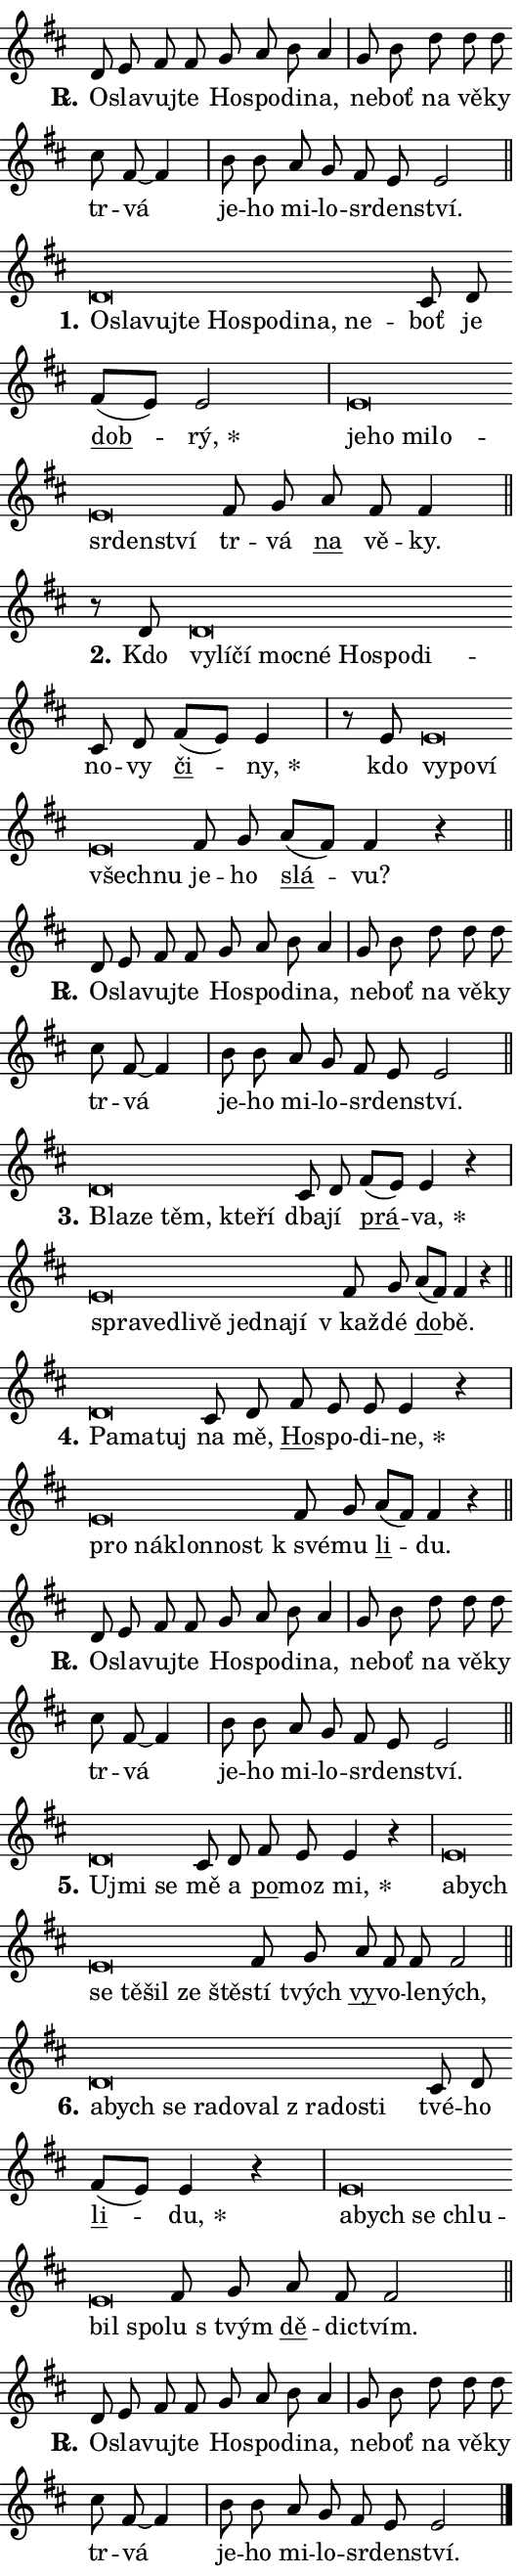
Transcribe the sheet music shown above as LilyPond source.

\version "2.24.0"
\header { tagline = "" }
\paper {
  indent = 0\cm
  top-margin = 0\cm
  right-margin = 0.13\cm % to fit lyric hyphens
  bottom-margin = 0\cm
  left-margin = 0\cm
  paper-width = 9\cm
  page-breaking = #ly:one-page-breaking
  system-system-spacing.basic-distance = #11
  score-system-spacing.basic-distance = #11
  ragged-last = ##f
}


%% Author: Thomas Morley
%% https://lists.gnu.org/archive/html/lilypond-user/2020-05/msg00002.html
#(define (line-position grob)
"Returns position of @var[grob} in current system:
   @code{'start}, if at first time-step
   @code{'end}, if at last time-step
   @code{'middle} otherwise
"
  (let* ((col (ly:item-get-column grob))
         (ln (ly:grob-object col 'left-neighbor))
         (rn (ly:grob-object col 'right-neighbor))
         (col-to-check-left (if (ly:grob? ln) ln col))
         (col-to-check-right (if (ly:grob? rn) rn col))
         (break-dir-left
           (and
             (ly:grob-property col-to-check-left 'non-musical #f)
             (ly:item-break-dir col-to-check-left)))
         (break-dir-right
           (and
             (ly:grob-property col-to-check-right 'non-musical #f)
             (ly:item-break-dir col-to-check-right))))
        (cond ((eqv? 1 break-dir-left) 'start)
              ((eqv? -1 break-dir-right) 'end)
              (else 'middle))))

#(define (tranparent-at-line-position vctor)
  (lambda (grob)
  "Relying on @code{line-position} select the relevant enry from @var{vctor}.
Used to determine transparency,"
    (case (line-position grob)
      ((end) (not (vector-ref vctor 0)))
      ((middle) (not (vector-ref vctor 1)))
      ((start) (not (vector-ref vctor 2))))))

noteHeadBreakVisibility =
#(define-music-function (break-visibility)(vector?)
"Makes @code{NoteHead}s transparent relying on @var{break-visibility}"
#{
  \override NoteHead.transparent =
    #(tranparent-at-line-position break-visibility)
#})

#(define delete-ledgers-for-transparent-note-heads
  (lambda (grob)
    "Reads whether a @code{NoteHead} is transparent.
If so this @code{NoteHead} is removed from @code{'note-heads} from
@var{grob}, which is supposed to be @code{LedgerLineSpanner}.
As a result ledgers are not printed for this @code{NoteHead}"
    (let* ((nhds-array (ly:grob-object grob 'note-heads))
           (nhds-list
             (if (ly:grob-array? nhds-array)
                 (ly:grob-array->list nhds-array)
                 '()))
           ;; Relies on the transparent-property being done before
           ;; Staff.LedgerLineSpanner.after-line-breaking is executed.
           ;; This is fragile ...
           (to-keep
             (remove
               (lambda (nhd)
                 (ly:grob-property nhd 'transparent #f))
               nhds-list)))
      ;; TODO find a better method to iterate over grob-arrays, similiar
      ;; to filter/remove etc for lists
      ;; For now rebuilt from scratch
      (set! (ly:grob-object grob 'note-heads)  '())
      (for-each
        (lambda (nhd)
          (ly:pointer-group-interface::add-grob grob 'note-heads nhd))
        to-keep))))

squashNotes = {
  \override NoteHead.X-extent = #'(-0.2 . 0.2)
  \override NoteHead.Y-extent = #'(-0.75 . 0)
  \override NoteHead.stencil =
    #(lambda (grob)
       (let ((pos (ly:grob-property grob 'staff-position)))
         (begin
           (if (< pos -7) (display "ERROR: Lower brevis then expected\n") (display ""))
           (if (<= pos -6) ly:text-interface::print ly:note-head::print))))
}
unSquashNotes = {
  \revert NoteHead.X-extent
  \revert NoteHead.Y-extent
  \revert NoteHead.stencil
}

hideNotes = \noteHeadBreakVisibility #begin-of-line-visible
unHideNotes = \noteHeadBreakVisibility #all-visible

% work-around for resetting accidentals
% https://lilypond.org/doc/v2.23/Documentation/notation/displaying-rhythms#unmetered-music
cadenzaMeasure = {
  \cadenzaOff
  \partial 1024 s1024
  \cadenzaOn
}

#(define-markup-command (accent layout props text) (markup?)
  "Underline accented syllable"
  (interpret-markup layout props
    #{\markup \override #'(offset . 4.3) \underline { #text }#}))

responsum = \markup \concat {
  "R" \hspace #-1.05 \path #0.1 #'((moveto 0 0.07) (lineto 0.9 0.8)) \hspace #0.05 "."
}

spaceSize = #0.6828661417322834 % exact space size for TeX Gyre Schola

\layout {
  \context {
    \Staff
    \remove "Time_signature_engraver"
    \override LedgerLineSpanner.after-line-breaking = #delete-ledgers-for-transparent-note-heads
  }
  \context {
    \Lyrics {
      \override LyricSpace.minimum-distance = \spaceSize
      \override LyricText.font-name = #"TeX Gyre Schola"
      \override LyricText.font-size = 1
      \override StanzaNumber.font-name = #"TeX Gyre Schola Bold"
      \override StanzaNumber.font-size = 1
    }
  }
  \context {
    \Score 
    \override NoteHead.text =
      #(lambda (grob) 
        (let ((pos (ly:grob-property grob 'staff-position)))
          #{\markup {
            \combine
              \halign #-0.55 \raise #(if (= pos -6) 0 0.5) \override #'(thickness . 2) \draw-line #'(3.2 . 0)
              \musicglyph "noteheads.sM1"
          }#}))
  }
}

% magnetic-lyrics.ily
%
%   written by
%     Jean Abou Samra <jean@abou-samra.fr>
%     Werner Lemberg <wl@gnu.org>
%
%   adapted by
%     Jiri Hon <jiri.hon@gmail.com>
%
% Version 2022-Apr-15

% https://www.mail-archive.com/lilypond-user@gnu.org/msg149350.html

#(define (Left_hyphen_pointer_engraver context)
   "Collect syllable-hyphen-syllable occurrences in lyrics and store
them in properties.  This engraver only looks to the left.  For
example, if the lyrics input is @code{foo -- bar}, it does the
following.

@itemize @bullet
@item
Set the @code{text} property of the @code{LyricHyphen} grob between
@q{foo} and @q{bar} to @code{foo}.

@item
Set the @code{left-hyphen} property of the @code{LyricText} grob with
text @q{foo} to the @code{LyricHyphen} grob between @q{foo} and
@q{bar}.
@end itemize

Use this auxiliary engraver in combination with the
@code{lyric-@/text::@/apply-@/magnetic-@/offset!} hook."
   (let ((hyphen #f)
         (text #f))
     (make-engraver
      (acknowledgers
       ((lyric-syllable-interface engraver grob source-engraver)
        (set! text grob)))
      (end-acknowledgers
       ((lyric-hyphen-interface engraver grob source-engraver)
        ;(when (not (grob::has-interface grob 'lyric-space-interface))
          (set! hyphen grob)));)
      ((stop-translation-timestep engraver)
       (when (and text hyphen)
         (ly:grob-set-object! text 'left-hyphen hyphen))
       (set! text #f)
       (set! hyphen #f)))))

#(define (lyric-text::apply-magnetic-offset! grob)
   "If the space between two syllables is less than the value in
property @code{LyricText@/.details@/.squash-threshold}, move the right
syllable to the left so that it gets concatenated with the left
syllable.

Use this function as a hook for
@code{LyricText@/.after-@/line-@/breaking} if the
@code{Left_@/hyphen_@/pointer_@/engraver} is active."
   (let ((hyphen (ly:grob-object grob 'left-hyphen #f)))
     (when hyphen
       (let ((left-text (ly:spanner-bound hyphen LEFT)))
         (when (grob::has-interface left-text 'lyric-syllable-interface)
           (let* ((common (ly:grob-common-refpoint grob left-text X))
                  (this-x-ext (ly:grob-extent grob common X))
                  (left-x-ext
                   (begin
                     ;; Trigger magnetism for left-text.
                     (ly:grob-property left-text 'after-line-breaking)
                     (ly:grob-extent left-text common X)))
                  ;; `delta` is the gap width between two syllables.
                  (delta (- (interval-start this-x-ext)
                            (interval-end left-x-ext)))
                  (details (ly:grob-property grob 'details))
                  (threshold (assoc-get 'squash-threshold details 0.2)))
             (when (< delta threshold)
               (let* (;; We have to manipulate the input text so that
                      ;; ligatures crossing syllable boundaries are not
                      ;; disabled.  For languages based on the Latin
                      ;; script this is essentially a beautification.
                      ;; However, for non-Western scripts it can be a
                      ;; necessity.
                      (lt (ly:grob-property left-text 'text))
                      (rt (ly:grob-property grob 'text))
                      (is-space (grob::has-interface hyphen 'lyric-space-interface))
                      (space (if is-space " " ""))
                      (extra-delta (if is-space spaceSize 0))
                      ;; Append new syllable.
                      (ltrt-space (if (and (string? lt) (string? rt))
                                (string-append lt space rt)
                                (make-concat-markup (list lt space rt))))
                      ;; Right-align `ltrt` to the right side.
                      (ltrt-space-markup (grob-interpret-markup
                               grob
                               (make-translate-markup
                                (cons (interval-length this-x-ext) 0)
                                (make-right-align-markup ltrt-space)))))
                 (begin
                   ;; Don't print `left-text`.
                   (ly:grob-set-property! left-text 'stencil #f)
                   ;; Set text and stencil (which holds all collected
                   ;; syllables so far) and shift it to the left.
                   (ly:grob-set-property! grob 'text ltrt-space)
                   (ly:grob-set-property! grob 'stencil ltrt-space-markup)
                   (ly:grob-translate-axis! grob (- (- delta extra-delta)) X))))))))))


#(define (lyric-hyphen::displace-bounds-first grob)
   ;; Make very sure this callback isn't triggered too early.
   (let ((left (ly:spanner-bound grob LEFT))
         (right (ly:spanner-bound grob RIGHT)))
     (ly:grob-property left 'after-line-breaking)
     (ly:grob-property right 'after-line-breaking)
     (ly:lyric-hyphen::print grob)))

squashThreshold = #0.4

\layout {
  \context {
    \Lyrics
    \consists #Left_hyphen_pointer_engraver
    \override LyricText.after-line-breaking =
      #lyric-text::apply-magnetic-offset!
    \override LyricHyphen.stencil = #lyric-hyphen::displace-bounds-first
    \override LyricText.details.squash-threshold = \squashThreshold
    \override LyricHyphen.minimum-distance = 0
    \override LyricHyphen.minimum-length = \squashThreshold
  }
}

squashText = \override LyricText.details.squash-threshold = 9999
unSquashText = \override LyricText.details.squash-threshold = \squashThreshold

leftText = \override LyricText.self-alignment-X = #LEFT
unLeftText = \revert LyricText.self-alignment-X

starOffset = #(lambda (grob) 
                (let ((x_offset (ly:self-alignment-interface::aligned-on-x-parent grob)))
                  (if (= x_offset 0) 0 (+ x_offset 1.2))))

star = #(define-music-function (syllable)(string?)
"Append star separator at the end of a syllable"
#{
  \once \override LyricText.X-offset = #starOffset
  \lyricmode { \markup {
    #syllable
    \override #'((font-name . "TeX Gyre Schola Bold")) \hspace #0.2 \lower #0.65 \larger "*"
  } }
#})

starAccent = #(define-music-function (syllable)(string?)
"Append star separator at the end of a syllable and make accent"
#{
  \once \override LyricText.X-offset = #starOffset
  \lyricmode { \markup {
    \accent #syllable
    \override #'((font-name . "TeX Gyre Schola Bold")) \hspace #0.2 \lower #0.65 \larger "*"
  } }
#})

breath = #(define-music-function (syllable)(string?)
"Append breathing indicator at the end of a syllable"
#{
  \lyricmode { \markup { #syllable "+" } }
#})

optionalBreath = #(define-music-function (syllable)(string?)
"Append optional breathing indicator at the end of a syllable"
#{
  \lyricmode { \markup { #syllable "(+)" } }
#})


\score {
    <<
        \new Voice = "melody" { \cadenzaOn \key d \major \relative { d'8 e fis fis g a b a4 \cadenzaMeasure \bar "|" g8 b d d d \bar "" cis fis,~ fis4 \cadenzaMeasure \bar "|" b8 b a g fis e e2 \cadenzaMeasure \bar "||" \break } }
        \new Lyrics \lyricsto "melody" { \lyricmode { \set stanza = \responsum
O -- sla -- vuj -- te Ho -- spo -- di -- na, ne -- boť na vě -- ky tr -- vá je -- ho mi -- lo -- sr -- den -- ství. } }
    >>
    \layout {}
}

\score {
    <<
        \new Voice = "melody" { \cadenzaOn \key d \major \relative { \squashNotes d'\breve*1/16 \hideNotes \breve*1/16 \bar "" \breve*1/16 \bar "" \breve*1/16 \bar "" \breve*1/16 \bar "" \breve*1/16 \bar "" \breve*1/16 \bar "" \breve*1/16 \breve*1/16 \bar "" \unHideNotes \unSquashNotes cis8 d \bar "" fis[( e)] e2 \cadenzaMeasure \bar "|" \squashNotes e\breve*1/16 \hideNotes \breve*1/16 \bar "" \breve*1/16 \bar "" \breve*1/16 \bar "" \breve*1/16 \bar "" \breve*1/16 \breve*1/16 \bar "" \unHideNotes \unSquashNotes fis8 g \bar "" a fis fis4 \cadenzaMeasure \bar "||" \break } }
        \new Lyrics \lyricsto "melody" { \lyricmode { \set stanza = "1."
\leftText O -- \squashText sla -- vuj -- te Ho -- spo -- di -- na, ne -- \unLeftText \unSquashText boť je \markup \accent dob -- \star rý, \leftText je -- \squashText ho mi -- lo -- sr -- den -- ství \unLeftText \unSquashText tr -- vá \markup \accent na vě -- ky. } }
    >>
    \layout {}
}

\score {
    <<
        \new Voice = "melody" { \cadenzaOn \key d \major \relative { r8 d'8 \squashNotes d\breve*1/16 \hideNotes \breve*1/16 \bar "" \breve*1/16 \bar "" \breve*1/16 \bar "" \breve*1/16 \bar "" \breve*1/16 \bar "" \breve*1/16 \breve*1/16 \bar "" \unHideNotes \unSquashNotes cis8 d \bar "" fis[( e)] e4 \cadenzaMeasure \bar "|" r8 e8 \squashNotes e\breve*1/16 \hideNotes \breve*1/16 \bar "" \breve*1/16 \bar "" \breve*1/16 \breve*1/16 \bar "" \unHideNotes \unSquashNotes fis8 g \bar "" a[( fis)] fis4 r \cadenzaMeasure \bar "||" \break } }
        \new Lyrics \lyricsto "melody" { \lyricmode { \set stanza = "2."
Kdo \leftText vy -- \squashText lí -- čí moc -- né Ho -- spo -- di -- \unLeftText \unSquashText no -- vy \markup \accent či -- \star ny, kdo \leftText vy -- \squashText po -- ví všech -- nu \unLeftText \unSquashText je -- ho \markup \accent slá -- vu? } }
    >>
    \layout {}
}

\score {
    <<
        \new Voice = "melody" { \cadenzaOn \key d \major \relative { d'8 e fis fis g a b a4 \cadenzaMeasure \bar "|" g8 b d d d \bar "" cis fis,~ fis4 \cadenzaMeasure \bar "|" b8 b a g fis e e2 \cadenzaMeasure \bar "||" \break } }
        \new Lyrics \lyricsto "melody" { \lyricmode { \set stanza = \responsum
O -- sla -- vuj -- te Ho -- spo -- di -- na, ne -- boť na vě -- ky tr -- vá je -- ho mi -- lo -- sr -- den -- ství. } }
    >>
    \layout {}
}

\score {
    <<
        \new Voice = "melody" { \cadenzaOn \key d \major \relative { \squashNotes d'\breve*1/16 \hideNotes \breve*1/16 \bar "" \breve*1/16 \bar "" \breve*1/16 \breve*1/16 \bar "" \unHideNotes \unSquashNotes cis8 d \bar "" fis[( e)] e4 r \cadenzaMeasure \bar "|" \squashNotes e\breve*1/16 \hideNotes \breve*1/16 \bar "" \breve*1/16 \bar "" \breve*1/16 \bar "" \breve*1/16 \bar "" \breve*1/16 \breve*1/16 \bar "" \unHideNotes \unSquashNotes fis8 g \bar "" a[( fis)] fis4 r \cadenzaMeasure \bar "||" \break } }
        \new Lyrics \lyricsto "melody" { \lyricmode { \set stanza = "3."
\leftText Bla -- \squashText ze těm, kte -- ří \unLeftText \unSquashText dba -- jí \markup \accent prá -- \star va, \leftText spra -- \squashText ve -- dli -- vě jed -- na -- jí \unLeftText \unSquashText "v kaž" -- dé \markup \accent do -- bě. } }
    >>
    \layout {}
}

\score {
    <<
        \new Voice = "melody" { \cadenzaOn \key d \major \relative { \squashNotes d'\breve*1/16 \hideNotes \breve*1/16 \breve*1/16 \bar "" \unHideNotes \unSquashNotes cis8 d \bar "" fis e e e4 r \cadenzaMeasure \bar "|" \squashNotes e\breve*1/16 \hideNotes \breve*1/16 \bar "" \breve*1/16 \breve*1/16 \bar "" \unHideNotes \unSquashNotes fis8 g \bar "" a[( fis)] fis4 r \cadenzaMeasure \bar "||" \break } }
        \new Lyrics \lyricsto "melody" { \lyricmode { \set stanza = "4."
\leftText Pa -- \squashText ma -- tuj \unLeftText \unSquashText na mě, \markup \accent Ho -- spo -- di -- \star ne, \leftText pro \squashText ná -- klon -- nost \unLeftText \unSquashText "k své" -- mu \markup \accent li -- du. } }
    >>
    \layout {}
}

\score {
    <<
        \new Voice = "melody" { \cadenzaOn \key d \major \relative { d'8 e fis fis g a b a4 \cadenzaMeasure \bar "|" g8 b d d d \bar "" cis fis,~ fis4 \cadenzaMeasure \bar "|" b8 b a g fis e e2 \cadenzaMeasure \bar "||" \break } }
        \new Lyrics \lyricsto "melody" { \lyricmode { \set stanza = \responsum
O -- sla -- vuj -- te Ho -- spo -- di -- na, ne -- boť na vě -- ky tr -- vá je -- ho mi -- lo -- sr -- den -- ství. } }
    >>
    \layout {}
}

\score {
    <<
        \new Voice = "melody" { \cadenzaOn \key d \major \relative { \squashNotes d'\breve*1/16 \hideNotes \breve*1/16 \breve*1/16 \bar "" \unHideNotes \unSquashNotes cis8 d \bar "" fis e e4 r \cadenzaMeasure \bar "|" \squashNotes e\breve*1/16 \hideNotes \breve*1/16 \bar "" \breve*1/16 \bar "" \breve*1/16 \bar "" \breve*1/16 \bar "" \breve*1/16 \breve*1/16 \bar "" \unHideNotes \unSquashNotes fis8 g \bar "" a fis fis fis2 \cadenzaMeasure \bar "||" \break } }
        \new Lyrics \lyricsto "melody" { \lyricmode { \set stanza = "5."
\leftText U -- \squashText jmi se \unLeftText \unSquashText mě a \markup \accent po -- moz \star mi, \leftText a -- \squashText bych se tě -- šil ze ště -- \unLeftText \unSquashText stí tvých \markup \accent vy -- vo -- le -- ných, } }
    >>
    \layout {}
}

\score {
    <<
        \new Voice = "melody" { \cadenzaOn \key d \major \relative { \squashNotes d'\breve*1/16 \hideNotes \breve*1/16 \bar "" \breve*1/16 \bar "" \breve*1/16 \bar "" \breve*1/16 \bar "" \breve*1/16 \bar "" \breve*1/16 \bar "" \breve*1/16 \breve*1/16 \bar "" \unHideNotes \unSquashNotes cis8 d \bar "" fis[( e)] e4 r \cadenzaMeasure \bar "|" \squashNotes e\breve*1/16 \hideNotes \breve*1/16 \bar "" \breve*1/16 \bar "" \breve*1/16 \bar "" \breve*1/16 \breve*1/16 \bar "" \unHideNotes \unSquashNotes fis8 g \bar "" a fis fis2 \cadenzaMeasure \bar "||" \break } }
        \new Lyrics \lyricsto "melody" { \lyricmode { \set stanza = "6."
\leftText a -- \squashText bych se ra -- do -- val "z ra" -- do -- sti \unLeftText \unSquashText tvé -- ho \markup \accent li -- \star du, \leftText a -- \squashText bych se chlu -- bil spo -- \unLeftText \unSquashText lu "s tvým" \markup \accent dě -- dic -- tvím. } }
    >>
    \layout {}
}

\score {
    <<
        \new Voice = "melody" { \cadenzaOn \key d \major \relative { d'8 e fis fis g a b a4 \cadenzaMeasure \bar "|" g8 b d d d \bar "" cis fis,~ fis4 \cadenzaMeasure \bar "|" b8 b a g fis e e2 \cadenzaMeasure \bar "||" \break } \bar "|." }
        \new Lyrics \lyricsto "melody" { \lyricmode { \set stanza = \responsum
O -- sla -- vuj -- te Ho -- spo -- di -- na, ne -- boť na vě -- ky tr -- vá je -- ho mi -- lo -- sr -- den -- ství. } }
    >>
    \layout {}
}
